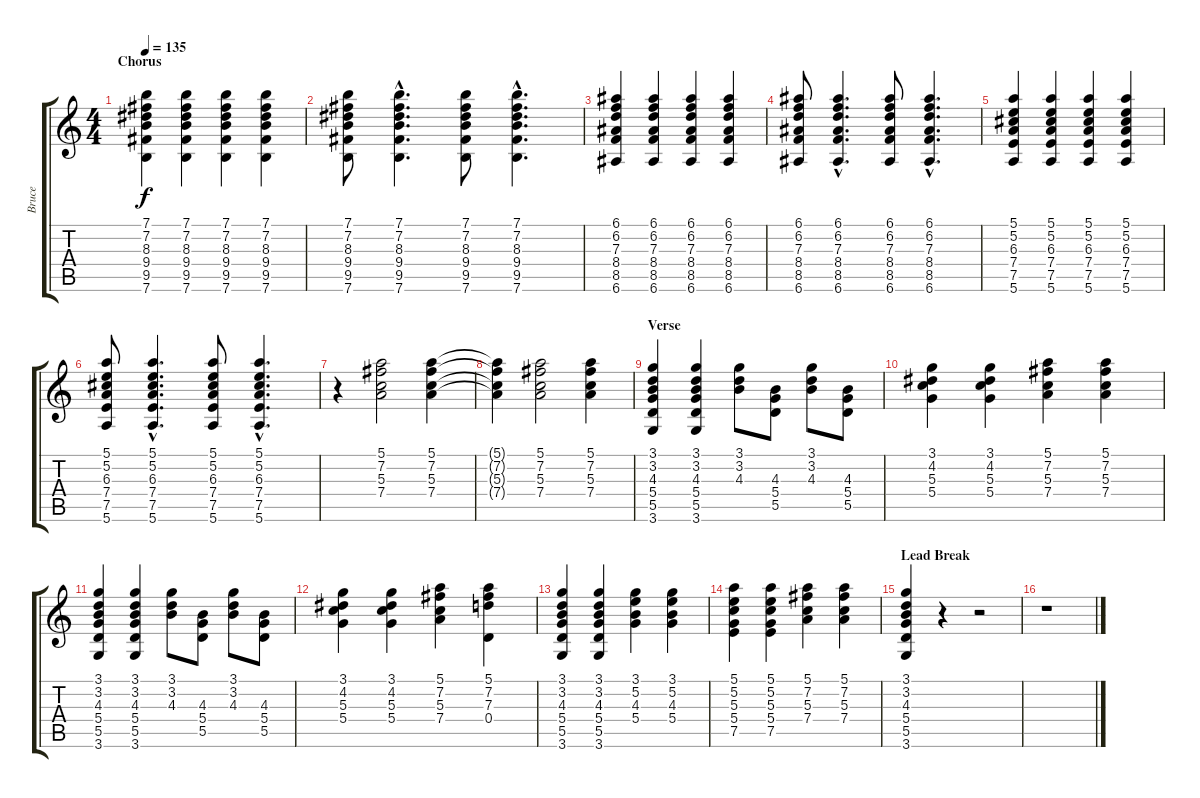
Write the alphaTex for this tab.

\track ("Bruce" "Bruce") {instrument electricguitarjazz}
\staff {score tabs}
\tuning (E4 B3 G3 D3 A2 E2) {hide}
\ts (4 4)
\section ("" "Chorus")
\tempo 135
\clef g2
\ks c
(7.1 7.2 8.3 9.4 9.5 7.6).4{dy f} (7.1 7.2 8.3 9.4 9.5 7.6).4 (7.1 7.2 8.3 9.4 9.5 7.6).4 (7.1 7.2 8.3 9.4 9.5 7.6).4 |
(7.1 7.2 8.3 9.4 9.5 7.6).8 (7.1{hac} 7.2{hac} 8.3{hac} 9.4{hac} 9.5{hac} 7.6{hac}).4{d} (7.1 7.2 8.3 9.4 9.5 7.6).8 (7.1{hac} 7.2{hac} 8.3{hac} 9.4{hac} 9.5{hac} 7.6{hac}).4{d} |
(6.1 6.2 7.3 8.4 8.5 6.6).4 (6.1 6.2 7.3 8.4 8.5 6.6).4 (6.1 6.2 7.3 8.4 8.5 6.6).4 (6.1 6.2 7.3 8.4 8.5 6.6).4 |
(6.1 6.2 7.3 8.4 8.5 6.6).8 (6.1{hac} 6.2{hac} 7.3{hac} 8.4{hac} 8.5{hac} 6.6{hac}).4{d} (6.1 6.2 7.3 8.4 8.5 6.6).8 (6.1{hac} 6.2{hac} 7.3{hac} 8.4{hac} 8.5{hac} 6.6{hac}).4{d} |
(5.1 5.2 6.3 7.4 7.5 5.6).4 (5.1 5.2 6.3 7.4 7.5 5.6).4 (5.1 5.2 6.3 7.4 7.5 5.6).4 (5.1 5.2 6.3 7.4 7.5 5.6).4 |
(5.1 5.2 6.3 7.4 7.5 5.6).8 (5.1{hac} 5.2{hac} 6.3{hac} 7.4{hac} 7.5{hac} 5.6{hac}).4{d} (5.1 5.2 6.3 7.4 7.5 5.6).8 (5.1{hac} 5.2{hac} 6.3{hac} 7.4{hac} 7.5{hac} 5.6{hac}).4{d} |
r.4 (5.1 7.2 5.3 7.4).2 (5.1 7.2 5.3 7.4).4 |
(5.1{t} 7.2{t} 5.3{t} 7.4{t}).4 (5.1 7.2 5.3 7.4).2 (5.1 7.2 5.3 7.4).4 |
\section ("" "Verse")
(3.1 3.2 4.3 5.4 5.5 3.6).4 (3.1 3.2 4.3 5.4 5.5 3.6).4 (3.1 3.2 4.3).8 (4.3 5.4 5.5).8 (3.1 3.2 4.3).8 (4.3 5.4 5.5).8 |
(3.1 4.2 5.3 5.4).4 (3.1 4.2 5.3 5.4).4 (5.1 7.2 5.3 7.4).4 (5.1 7.2 5.3 7.4).4 |
(3.1 3.2 4.3 5.4 5.5 3.6).4 (3.1 3.2 4.3 5.4 5.5 3.6).4 (3.1 3.2 4.3).8 (4.3 5.4 5.5).8 (3.1 3.2 4.3).8 (4.3 5.4 5.5).8 |
(3.1 4.2 5.3 5.4).4 (3.1 4.2 5.3 5.4).4 (5.1 7.2 5.3 7.4).4 (5.1 7.2 7.3 0.4).4 |
(3.1 3.2 4.3 5.4 5.5 3.6).4 (3.1 3.2 4.3 5.4 5.5 3.6).4 (3.1 5.2 4.3 5.4).4 (3.1 5.2 4.3 5.4).4 |
(5.1 5.2 5.3 5.4 7.5).4 (5.1 5.2 5.3 5.4 7.5).4 (5.1 7.2 5.3 7.4).4 (5.1 7.2 5.3 7.4).4 |
\section ("" "Lead Break")
(3.1 3.2 4.3 5.4 5.5 3.6).4 r.4 r.2 |
r.1
